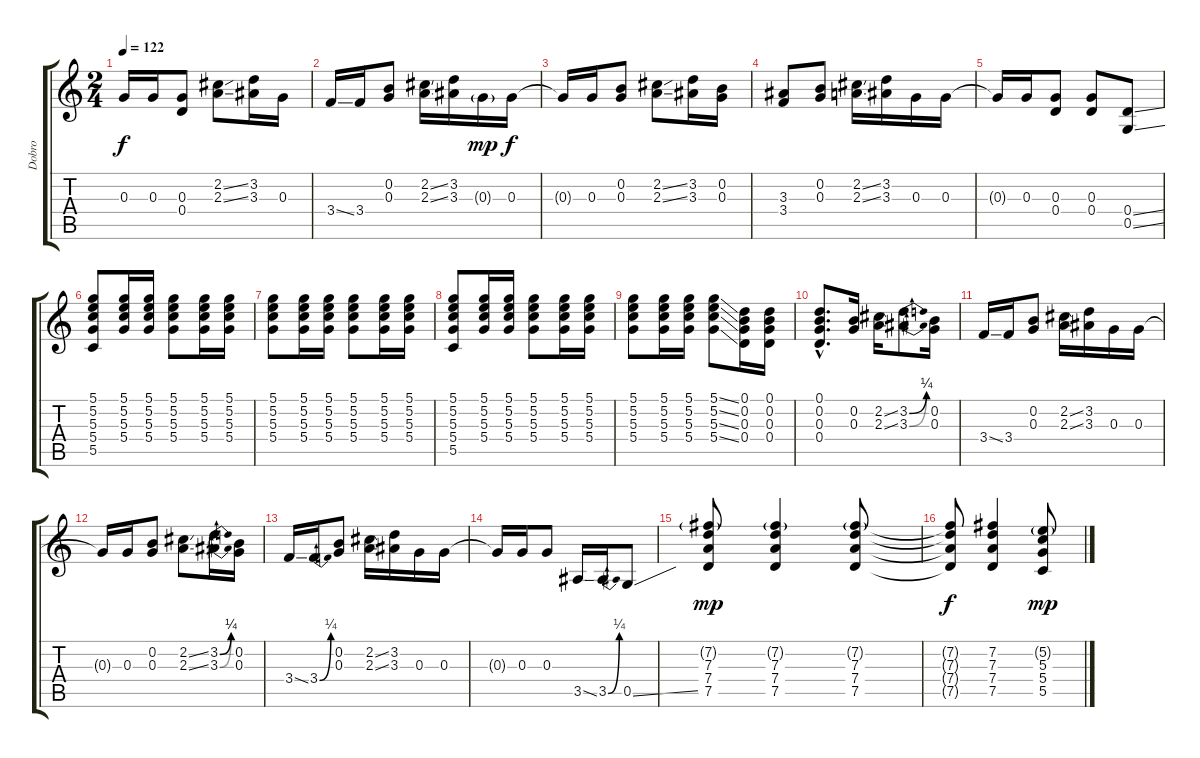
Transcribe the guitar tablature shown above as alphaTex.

\track ("Dobro" "Dobro") {instrument acousticguitarsteel}
\staff {score tabs}
\tuning (D4 B3 G3 D3 G2 D2) {hide}
\ts (2 4)
\tempo 122
\clef g2
\ks c
0.3{t}.16{dy f} 0.3.16 (0.3 0.4).8 (2.2{ss} 2.3{ss}).8 (3.2 3.3).16 0.3.16 |
3.4{ss}.16 3.4.16 (0.2 0.3).8 (2.2{ss} 2.3{ss}).16 (3.2 3.3).16 0.3{g}.16{dy mp} 0.3.16{dy f} |
0.3{t}.16 0.3.16 (0.2 0.3).8 (2.2{ss} 2.3{ss}).8 (3.2 3.3).16 (0.2 0.3).16 |
(3.3 3.4).8 (0.2 0.3).8 (2.2{ss} 2.3{ss}).16 (3.2 3.3).16 0.3.16 0.3.16 |
0.3{t}.16 0.3.16 (0.3 0.4).8 (0.3 0.4).8 (0.4{ss} 0.5{ss}).8 |
(5.1 5.2 5.3 5.4 5.5).8 (5.1 5.2 5.3 5.4).16 (5.1 5.2 5.3 5.4).16 (5.1 5.2 5.3 5.4).8 (5.1 5.2 5.3 5.4).16 (5.1 5.2 5.3 5.4).16 |
(5.1 5.2 5.3 5.4).8 (5.1 5.2 5.3 5.4).16 (5.1 5.2 5.3 5.4).16 (5.1 5.2 5.3 5.4).8 (5.1 5.2 5.3 5.4).16 (5.1 5.2 5.3 5.4).16 |
(5.1 5.2 5.3 5.4 5.5).8 (5.1 5.2 5.3 5.4).16 (5.1 5.2 5.3 5.4).16 (5.1 5.2 5.3 5.4).8 (5.1 5.2 5.3 5.4).16 (5.1 5.2 5.3 5.4).16 |
(5.1 5.2 5.3 5.4).8 (5.1 5.2 5.3 5.4).16 (5.1 5.2 5.3 5.4).16 (5.1{ss} 5.2{ss} 5.3{ss} 5.4{ss}).8 (0.1 0.2 0.3 0.4).16 (0.1 0.2 0.3 0.4).16 |
(0.1{hac} 0.2{hac} 0.3{hac} 0.4{hac}).8{d} (0.2 0.3).16 (2.2{ss} 2.3{ss}).16 (3.2{be (bend 0 0 60 1)} 3.3{be (bend 0 0 60 1)}).8 (0.2 0.3).16 |
3.4{ss}.16 3.4.16 (0.2 0.3).8 (2.2{ss} 2.3{ss}).16 (3.2 3.3).16 0.3.16 0.3.16 |
0.3{t}.16 0.3.16 (0.2 0.3).8 (2.2{ss} 2.3{ss}).8 (3.2{be (bend 0 0 60 1)} 3.3{be (bend 0 0 60 1)}).16 (0.2 0.3).16 |
3.4{ss}.16 3.4{be (bend 0 0 60 1)}.16 (0.2 0.3).8 (2.2{ss} 2.3{ss}).16 (3.2 3.3).16 0.3.16 0.3.16 |
0.3{t}.16 0.3.16 0.3.8 3.5{ss}.16 3.5{be (bend 0 0 60 1)}.16 0.5{ss}.8 |
(7.2{g} 7.3 7.4 7.5).8{dy mp} (7.2{g} 7.3 7.4 7.5).4 (7.2{g} 7.3 7.4 7.5).8 |
(7.2{t} 7.3{t} 7.4{t} 7.5{t}).8{dy f} (7.2 7.3 7.4 7.5).4 (5.2{g} 5.3 5.4 5.5).8{dy mp}
